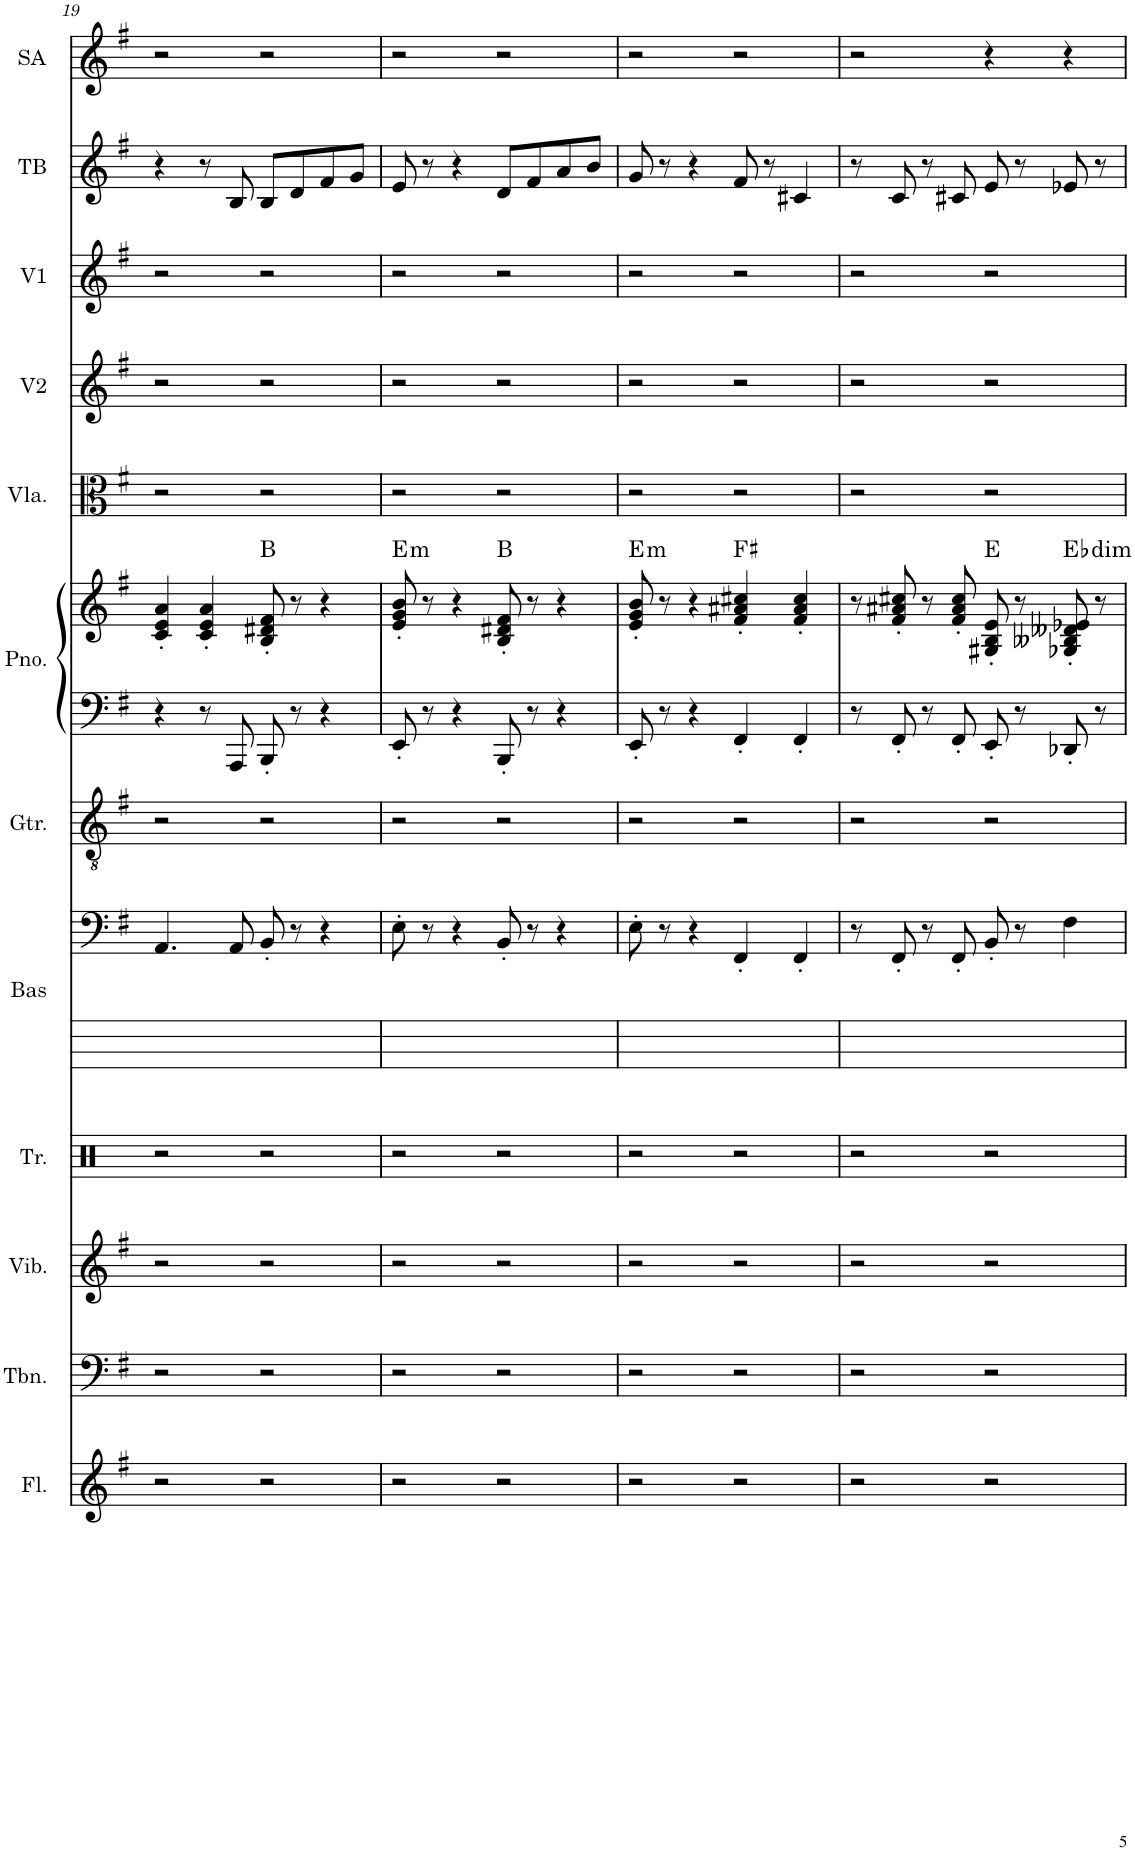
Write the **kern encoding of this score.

**kern	**kern	**kern	**kern	**kern	**kern	**kern	**kern	**kern	**harte	**kern	**kern	**kern	**kern	**kern
*part12	*part11	*part10	*part9	*part8	*part8	*part7	*part6	*part6	*part6	*part5	*part4	*part3	*part2	*part1
*staff14	*staff13	*staff12	*staff11	*staff10	*staff9	*staff8	*staff7	*staff6	*	*staff5	*staff4	*staff3	*staff2	*staff1
*I"Flute	*I"Trombone	*I"Vibraphone	*I"Trummor	*I"Bas	*	*I"Gitarr	*I"Piano	*	*	*I"Viola	*I"Violin 2	*I"Violin 1	*I"TB	*I"SA
*I'Fl.	*I'Tbn.	*I'Vib.	*I'Tr.	*I'Bas	*	*I'Gtr.	*I'Pno.	*	*	*I'Vla.	*I'V2	*I'V1	*I'TB	*I'SA
!!LO:PB:g=z
*clefG2	*clefF4	*clefG2	*clefX	*	*clefF4	*clefGv2	*clefF4	*clefG2	*	*clefC3	*clefG2	*clefG2	*clefG2	*clefG2
*	*	*	*	*Trd7c12	*Trd7c12	*	*	*	*	*	*	*	*	*
*k[f#]	*k[f#]	*k[f#]	*k[]	*k[f#]	*k[f#]	*k[f#]	*k[f#]	*k[f#]	*	*k[f#]	*k[f#]	*k[f#]	*k[f#]	*k[f#]
*M4/4	*M4/4	*M4/4	*M4/4	*M4/4	*M4/4	*M4/4	*M4/4	*M4/4	*	*M4/4	*M4/4	*M4/4	*M4/4	*M4/4
=19	=19	=19	=19	=19	=19	=19	=19	=19	=19	=19	=19	=19	=19	=19
2r	2r	2r	2r	2r	4.AA/	2r	4r	4c/' 4e/' 4a/'	.	2r	2r	2r	4r	2r
.	.	.	.	.	.	.	8r	4c/' 4e/' 4a/'	.	.	.	.	8r	.
.	.	.	.	.	8AA/	.	8AAA/	.	.	.	.	.	8B/	.
2r	2r	2r	2r	2r	8BB'/	2r	8BBB'/	8B/' 8d#X/' 8f#/'	B:maj	2r	2r	2r	8B/L	2r
.	.	.	.	.	8r	.	8r	8r	.	.	.	.	8d/	.
.	.	.	.	.	4r	.	4r	4r	.	.	.	.	8f#/	.
.	.	.	.	.	.	.	.	.	.	.	.	.	8g/J	.
=20	=20	=20	=20	=20	=20	=20	=20	=20	=20	=20	=20	=20	=20	=20
!	!	!	!	!	!	!	!	!	!LO:H:kt=m	!	!	!	!	!
2r	2r	2r	2r	2r	8E'\	2r	8EE'/	8e/' 8g/' 8b/'	E:min	2r	2r	2r	8e/	2r
.	.	.	.	.	8r	.	8r	8r	.	.	.	.	8r	.
.	.	.	.	.	4r	.	4r	4r	.	.	.	.	4r	.
2r	2r	2r	2r	2r	8BB'/	2r	8BBB'/	8B/' 8d#X/' 8f#/'	B:maj	2r	2r	2r	8d/L	2r
.	.	.	.	.	8r	.	8r	8r	.	.	.	.	8f#/	.
.	.	.	.	.	4r	.	4r	4r	.	.	.	.	8a/	.
.	.	.	.	.	.	.	.	.	.	.	.	.	8b/J	.
=21	=21	=21	=21	=21	=21	=21	=21	=21	=21	=21	=21	=21	=21	=21
!	!	!	!	!	!	!	!	!	!LO:H:kt=m	!	!	!	!	!
2r	2r	2r	2r	2r	8E'\	2r	8EE'/	8e/' 8g/' 8b/'	E:min	2r	2r	2r	8g/	2r
.	.	.	.	.	8r	.	8r	8r	.	.	.	.	8r	.
.	.	.	.	.	4r	.	4r	4r	.	.	.	.	4r	.
2r	2r	2r	2r	2r	4FF#'/	2r	4FF#'/	4f#/' 4a#X/' 4cc#X/'	F#:maj	2r	2r	2r	8f#/	2r
.	.	.	.	.	.	.	.	.	.	.	.	.	8r	.
.	.	.	.	.	4FF#'/	.	4FF#'/	4f#/' 4a#/' 4cc#/'	.	.	.	.	4c#X/	.
=22	=22	=22	=22	=22	=22	=22	=22	=22	=22	=22	=22	=22	=22	=22
2r	2r	2r	2r	2r	8r	2r	8r	8r	.	2r	2r	2r	8r	2r
.	.	.	.	.	8FF#'/	.	8FF#'/	8f#/' 8a#X/' 8cc#X/'	.	.	.	.	8c/	.
.	.	.	.	.	8r	.	8r	8r	.	.	.	.	8r	.
.	.	.	.	.	8FF#'/	.	8FF#'/	8f#/' 8a#/' 8cc#/'	.	.	.	.	8c#X/	.
2r	2r	2r	2r	2r	8BB'/	2r	8EE'/	8G#X/' 8B/' 8e/'	E:maj	2r	2r	2r	8e/	4r
.	.	.	.	.	8r	.	8r	8r	.	.	.	.	8r	.
!	!	!	!	!	!	!	!	!	!LO:H:kt=dim	!	!	!	!	!
.	.	.	.	.	4F#\	.	8DD-X'/	8G-X/' 8B--X/' 8d--X/' 8e-X/'	Eb:dim	.	.	.	8e-X/	4r
.	.	.	.	.	.	.	8r	8r	.	.	.	.	8r	.
=	=	=	=	=	=	=	=	=	=	=	=	=	=	=
*-	*-	*-	*-	*-	*-	*-	*-	*-	*-	*-	*-	*-	*-	*-
